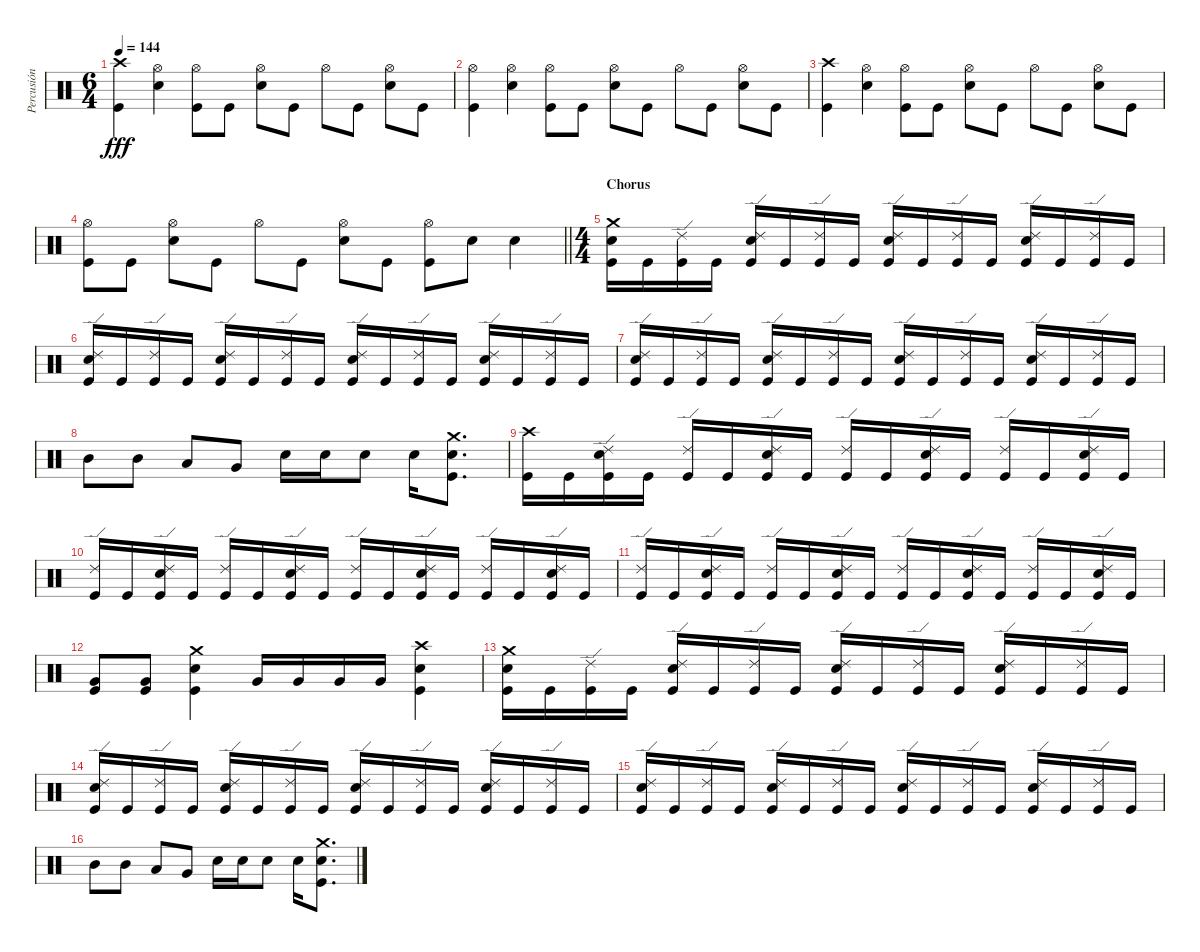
\track ("Percusión" "Percusión") {instrument percussion}
\staff {score}
\articulation defaults
\ts (6 4)
\tempo 144
\clef neutral
\ks c
("Crash high (hit)" "Kick (hit)").4{dy fff} ("Electric Snare (hit)" "Hi-Hat (open)").4 ("Kick (hit)" "Hi-Hat (open)").8 "Kick (hit)".8 ("Electric Snare (hit)" "Hi-Hat (open)").8 "Kick (hit)".8 "Hi-Hat (open)".8 "Kick (hit)".8 ("Electric Snare (hit)" "Hi-Hat (open)").8 "Kick (hit)".8 |
("Hi-Hat (open)" "Kick (hit)").4 ("Electric Snare (hit)" "Hi-Hat (open)").4 ("Kick (hit)" "Hi-Hat (open)").8 "Kick (hit)".8 ("Electric Snare (hit)" "Hi-Hat (open)").8 "Kick (hit)".8 "Hi-Hat (open)".8 "Kick (hit)".8 ("Electric Snare (hit)" "Hi-Hat (open)").8 "Kick (hit)".8 |
("Crash high (hit)" "Kick (hit)").4 ("Electric Snare (hit)" "Hi-Hat (open)").4 ("Kick (hit)" "Hi-Hat (open)").8 "Kick (hit)".8 ("Electric Snare (hit)" "Hi-Hat (open)").8 "Kick (hit)".8 "Hi-Hat (open)".8 "Kick (hit)".8 ("Electric Snare (hit)" "Hi-Hat (open)").8 "Kick (hit)".8 |
\barLineRight lightlight
("Hi-Hat (open)" "Kick (hit)").8 "Kick (hit)".8 ("Electric Snare (hit)" "Hi-Hat (open)").8 "Kick (hit)".8 "Hi-Hat (open)".8 "Kick (hit)".8 ("Electric Snare (hit)" "Hi-Hat (open)").8 "Kick (hit)".8 ("Hi-Hat (open)" "Kick (hit)").8 "Electric Snare (hit)".8 "Electric Snare (hit)".4 |
\ts (4 4)
\section ("" "Chorus")
("Crash medium (hit)" "Electric Snare (hit)" "Kick (hit)").16 "Kick (hit)".16 ("Ride (edge) 2" "Kick (hit)").16 "Kick (hit)".16 ("Ride (edge) 2" "Electric Snare (hit)" "Kick (hit)").16 "Kick (hit)".16 ("Ride (edge) 2" "Kick (hit)").16 "Kick (hit)".16 ("Ride (edge) 2" "Electric Snare (hit)" "Kick (hit)").16 "Kick (hit)".16 ("Ride (edge) 2" "Kick (hit)").16 "Kick (hit)".16 ("Ride (edge) 2" "Electric Snare (hit)" "Kick (hit)").16 "Kick (hit)".16 ("Ride (edge) 2" "Kick (hit)").16 "Kick (hit)".16 |
("Ride (edge) 2" "Electric Snare (hit)" "Kick (hit)").16 "Kick (hit)".16 ("Ride (edge) 2" "Kick (hit)").16 "Kick (hit)".16 ("Ride (edge) 2" "Electric Snare (hit)" "Kick (hit)").16 "Kick (hit)".16 ("Ride (edge) 2" "Kick (hit)").16 "Kick (hit)".16 ("Ride (edge) 2" "Electric Snare (hit)" "Kick (hit)").16 "Kick (hit)".16 ("Ride (edge) 2" "Kick (hit)").16 "Kick (hit)".16 ("Ride (edge) 2" "Electric Snare (hit)" "Kick (hit)").16 "Kick (hit)".16 ("Ride (edge) 2" "Kick (hit)").16 "Kick (hit)".16 |
("Ride (edge) 2" "Electric Snare (hit)" "Kick (hit)").16 "Kick (hit)".16 ("Ride (edge) 2" "Kick (hit)").16 "Kick (hit)".16 ("Ride (edge) 2" "Electric Snare (hit)" "Kick (hit)").16 "Kick (hit)".16 ("Ride (edge) 2" "Kick (hit)").16 "Kick (hit)".16 ("Ride (edge) 2" "Electric Snare (hit)" "Kick (hit)").16 "Kick (hit)".16 ("Ride (edge) 2" "Kick (hit)").16 "Kick (hit)".16 ("Ride (edge) 2" "Electric Snare (hit)" "Kick (hit)").16 "Kick (hit)".16 ("Ride (edge) 2" "Kick (hit)").16 "Kick (hit)".16 |
"Mid Tom (hit)".8 "Mid Tom (hit)".8 "Low Tom (hit)".8 "Very Low Tom (hit)".8 "Electric Snare (hit)".16 "Electric Snare (hit)".16 "Electric Snare (hit)".8 "Electric Snare (hit)".16 ("Crash medium (hit)" "Kick (hit)" "Electric Snare (hit)").8{d} |
("Crash high (hit)" "Kick (hit)").16 "Kick (hit)".16 ("Electric Snare (hit)" "Ride (edge) 2" "Kick (hit)").16 "Kick (hit)".16 ("Ride (edge) 2" "Kick (hit)").16 "Kick (hit)".16 ("Electric Snare (hit)" "Ride (edge) 2" "Kick (hit)").16 "Kick (hit)".16 ("Ride (edge) 2" "Kick (hit)").16 "Kick (hit)".16 ("Electric Snare (hit)" "Ride (edge) 2" "Kick (hit)").16 "Kick (hit)".16 ("Ride (edge) 2" "Kick (hit)").16 "Kick (hit)".16 ("Electric Snare (hit)" "Ride (edge) 2" "Kick (hit)").16 "Kick (hit)".16 |
("Ride (edge) 2" "Kick (hit)").16 "Kick (hit)".16 ("Electric Snare (hit)" "Ride (edge) 2" "Kick (hit)").16 "Kick (hit)".16 ("Ride (edge) 2" "Kick (hit)").16 "Kick (hit)".16 ("Electric Snare (hit)" "Ride (edge) 2" "Kick (hit)").16 "Kick (hit)".16 ("Ride (edge) 2" "Kick (hit)").16 "Kick (hit)".16 ("Electric Snare (hit)" "Ride (edge) 2" "Kick (hit)").16 "Kick (hit)".16 ("Ride (edge) 2" "Kick (hit)").16 "Kick (hit)".16 ("Electric Snare (hit)" "Ride (edge) 2" "Kick (hit)").16 "Kick (hit)".16 |
("Ride (edge) 2" "Kick (hit)").16 "Kick (hit)".16 ("Electric Snare (hit)" "Ride (edge) 2" "Kick (hit)").16 "Kick (hit)".16 ("Ride (edge) 2" "Kick (hit)").16 "Kick (hit)".16 ("Electric Snare (hit)" "Ride (edge) 2" "Kick (hit)").16 "Kick (hit)".16 ("Ride (edge) 2" "Kick (hit)").16 "Kick (hit)".16 ("Electric Snare (hit)" "Ride (edge) 2" "Kick (hit)").16 "Kick (hit)".16 ("Ride (edge) 2" "Kick (hit)").16 "Kick (hit)".16 ("Electric Snare (hit)" "Ride (edge) 2" "Kick (hit)").16 "Kick (hit)".16 |
("Very Low Tom (hit)" "Kick (hit)").8 ("Very Low Tom (hit)" "Kick (hit)").8 ("Crash medium (hit)" "Electric Snare (hit)" "Kick (hit)").4 "Very Low Tom (hit)".16 "Very Low Tom (hit)".16 "Very Low Tom (hit)".16 "Very Low Tom (hit)".16 ("Crash high (hit)" "Electric Snare (hit)" "Kick (hit)").4 |
("Crash medium (hit)" "Electric Snare (hit)" "Kick (hit)").16 "Kick (hit)".16 ("Ride (edge) 2" "Kick (hit)").16 "Kick (hit)".16 ("Ride (edge) 2" "Electric Snare (hit)" "Kick (hit)").16 "Kick (hit)".16 ("Ride (edge) 2" "Kick (hit)").16 "Kick (hit)".16 ("Ride (edge) 2" "Electric Snare (hit)" "Kick (hit)").16 "Kick (hit)".16 ("Ride (edge) 2" "Kick (hit)").16 "Kick (hit)".16 ("Ride (edge) 2" "Electric Snare (hit)" "Kick (hit)").16 "Kick (hit)".16 ("Ride (edge) 2" "Kick (hit)").16 "Kick (hit)".16 |
("Ride (edge) 2" "Electric Snare (hit)" "Kick (hit)").16 "Kick (hit)".16 ("Ride (edge) 2" "Kick (hit)").16 "Kick (hit)".16 ("Ride (edge) 2" "Electric Snare (hit)" "Kick (hit)").16 "Kick (hit)".16 ("Ride (edge) 2" "Kick (hit)").16 "Kick (hit)".16 ("Ride (edge) 2" "Electric Snare (hit)" "Kick (hit)").16 "Kick (hit)".16 ("Ride (edge) 2" "Kick (hit)").16 "Kick (hit)".16 ("Ride (edge) 2" "Electric Snare (hit)" "Kick (hit)").16 "Kick (hit)".16 ("Ride (edge) 2" "Kick (hit)").16 "Kick (hit)".16 |
("Ride (edge) 2" "Electric Snare (hit)" "Kick (hit)").16 "Kick (hit)".16 ("Ride (edge) 2" "Kick (hit)").16 "Kick (hit)".16 ("Ride (edge) 2" "Electric Snare (hit)" "Kick (hit)").16 "Kick (hit)".16 ("Ride (edge) 2" "Kick (hit)").16 "Kick (hit)".16 ("Ride (edge) 2" "Electric Snare (hit)" "Kick (hit)").16 "Kick (hit)".16 ("Ride (edge) 2" "Kick (hit)").16 "Kick (hit)".16 ("Ride (edge) 2" "Electric Snare (hit)" "Kick (hit)").16 "Kick (hit)".16 ("Ride (edge) 2" "Kick (hit)").16 "Kick (hit)".16 |
"Mid Tom (hit)".8 "Mid Tom (hit)".8 "Low Tom (hit)".8 "Very Low Tom (hit)".8 "Electric Snare (hit)".16 "Electric Snare (hit)".16 "Electric Snare (hit)".8 "Electric Snare (hit)".16 ("Crash medium (hit)" "Kick (hit)" "Electric Snare (hit)").8{d}
